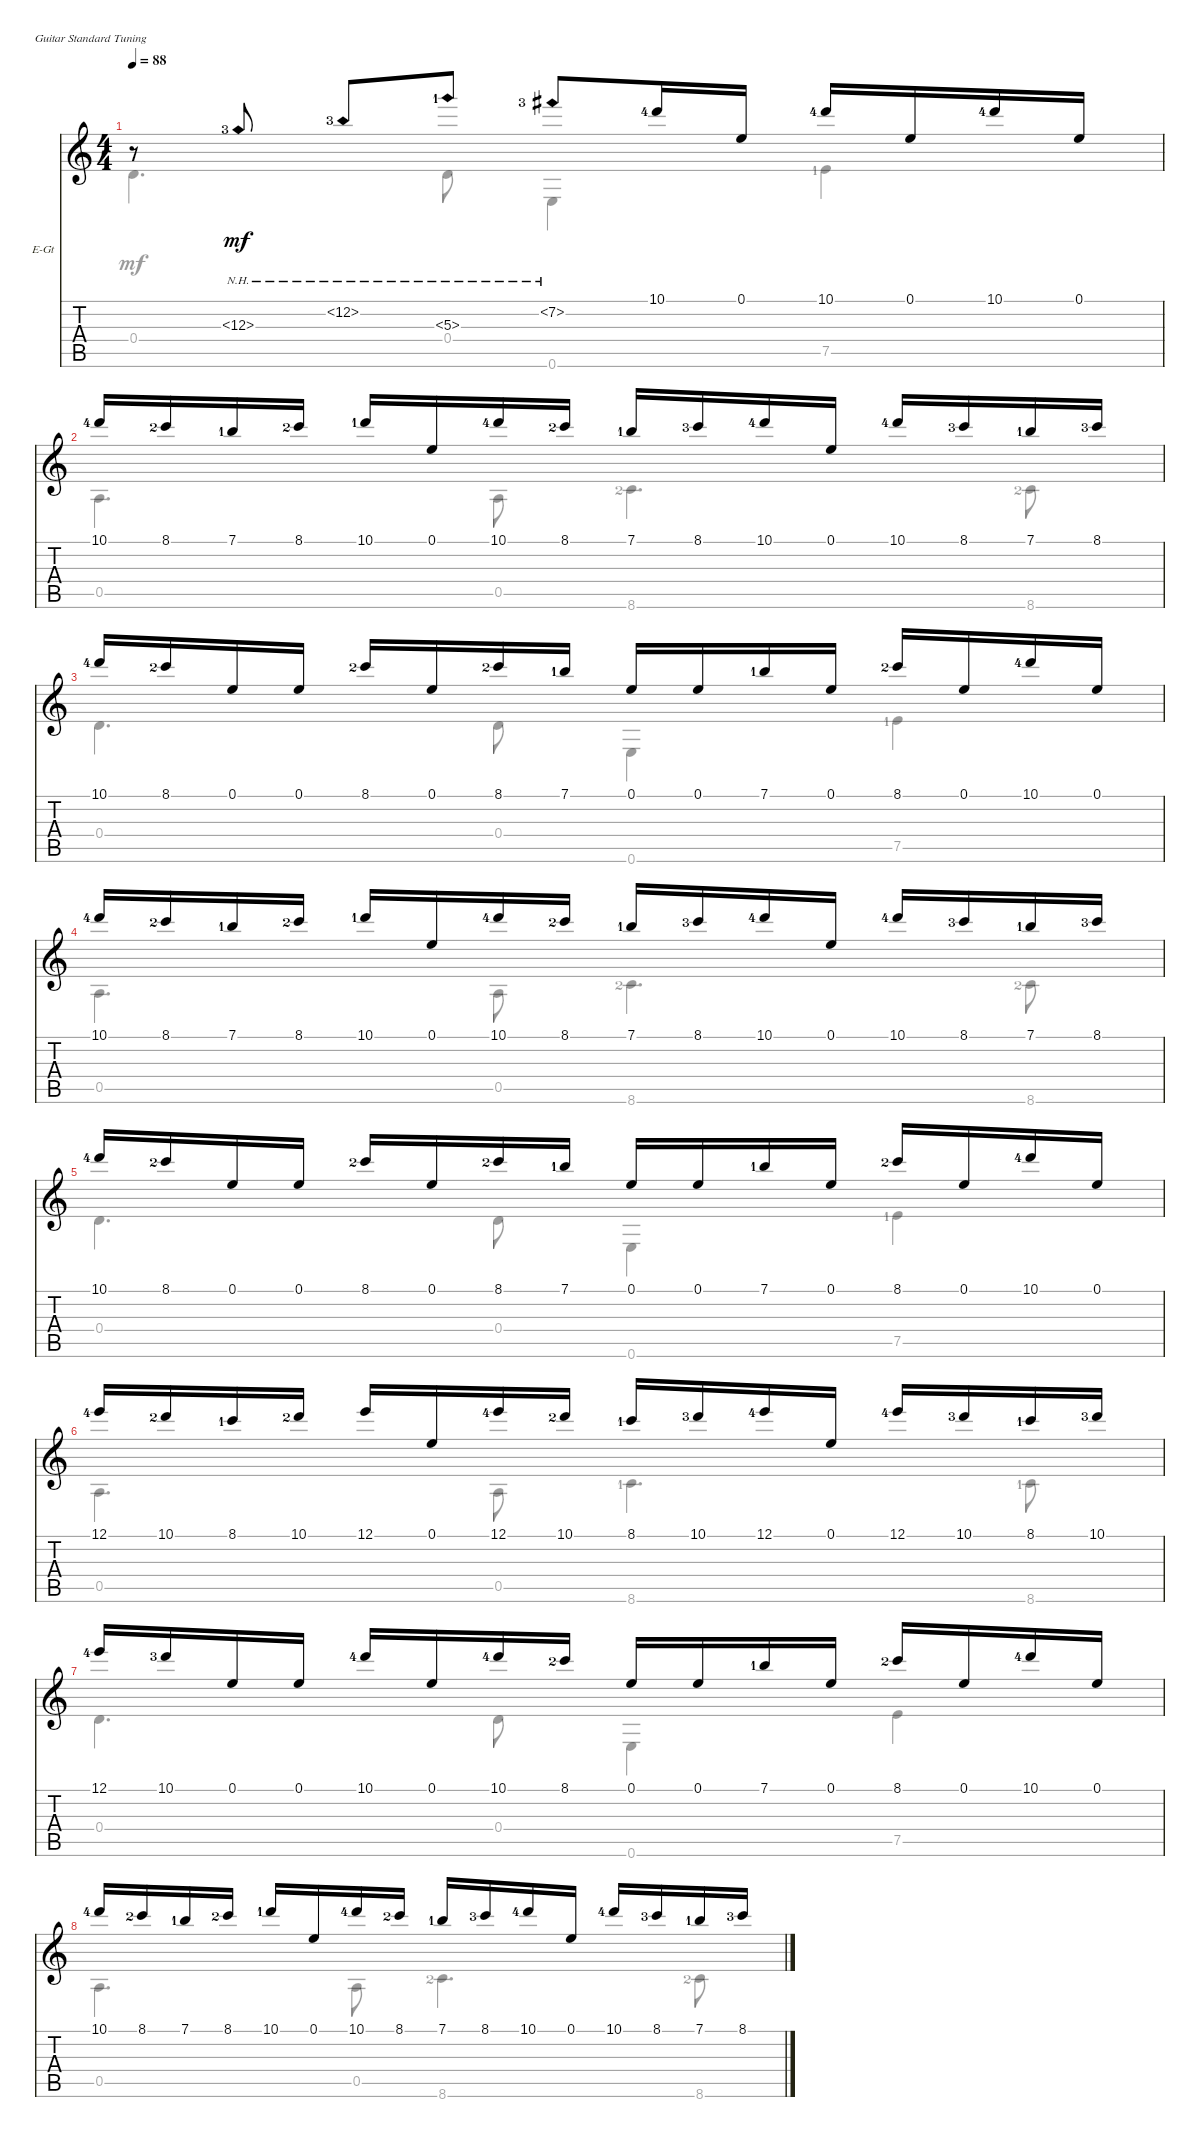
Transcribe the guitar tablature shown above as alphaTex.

\defaultSystemsLayout 4
\bracketExtendMode nobrackets
\firstSystemTrackNameOrientation horizontal
\otherSystemsTrackNameOrientation horizontal
\chordDiagramsInScore
\track ("аккомпанемент" "E-Gt") {instrument electricguitarjazz}
\staff {score tabs}
\tuning (E4 B3 G3 D3 A2 E2)
\voice
\ts (4 4)
\tempo 88
\clef g2
\ks c
r.8{dy mf} 12.3{nh lf 4}.8 12.2{nh lf 4}.8 5.3{nh lf 2}.8 7.2{nh lf 4}.8 10.1{lf 5}.16 0.1.16 10.1{lf 5}.16 0.1.16 10.1{lf 5}.16 0.1.16 |
10.1{lf 5}.16 8.1{lf 3}.16 7.1{lf 2}.16 8.1{lf 3}.16 10.1{lf 2}.16 0.1.16 10.1{lf 5}.16 8.1{lf 3}.16 7.1{lf 2}.16 8.1{lf 4}.16 10.1{lf 5}.16 0.1.16 10.1{lf 5}.16 8.1{lf 4}.16 7.1{lf 2}.16 8.1{lf 4}.16 |
10.1{lf 5}.16 8.1{lf 3}.16 0.1.16 0.1.16 8.1{lf 3}.16 0.1.16 8.1{lf 3}.16 7.1{lf 2}.16 0.1.16 0.1.16 7.1{lf 2}.16 0.1.16 8.1{lf 3}.16 0.1.16 10.1{lf 5}.16 0.1.16 |
10.1{lf 5}.16 8.1{lf 3}.16 7.1{lf 2}.16 8.1{lf 3}.16 10.1{lf 2}.16 0.1.16 10.1{lf 5}.16 8.1{lf 3}.16 7.1{lf 2}.16 8.1{lf 4}.16 10.1{lf 5}.16 0.1.16 10.1{lf 5}.16 8.1{lf 4}.16 7.1{lf 2}.16 8.1{lf 4}.16 |
10.1{lf 5}.16 8.1{lf 3}.16 0.1.16 0.1.16 8.1{lf 3}.16 0.1.16 8.1{lf 3}.16 7.1{lf 2}.16 0.1.16 0.1.16 7.1{lf 2}.16 0.1.16 8.1{lf 3}.16 0.1.16 10.1{lf 5}.16 0.1.16 |
12.1{lf 5}.16 10.1{lf 3}.16 8.1{lf 2}.16 10.1{lf 3}.16 12.1.16 0.1.16 12.1{lf 5}.16 10.1{lf 3}.16 8.1{lf 2}.16 10.1{lf 4}.16 12.1{lf 5}.16 0.1.16 12.1{lf 5}.16 10.1{lf 4}.16 8.1{lf 2}.16 10.1{lf 4}.16 |
12.1{lf 5}.16 10.1{lf 4}.16 0.1.16 0.1.16 10.1{lf 5}.16 0.1.16 10.1{lf 5}.16 8.1{lf 3}.16 0.1.16 0.1.16 7.1{lf 2}.16 0.1.16 8.1{lf 3}.16 0.1.16 10.1{lf 5}.16 0.1.16 |
10.1{lf 5}.16 8.1{lf 3}.16 7.1{lf 2}.16 8.1{lf 3}.16 10.1{lf 2}.16 0.1.16 10.1{lf 5}.16 8.1{lf 3}.16 7.1{lf 2}.16 8.1{lf 4}.16 10.1{lf 5}.16 0.1.16 10.1{lf 5}.16 8.1{lf 4}.16 7.1{lf 2}.16 8.1{lf 4}.16
\voice
\clef g2
\ottava regular
\simile none
\ks c
0.4.4{d dy mf} 0.4.8 0.6.4 7.5{lf 2}.4 |
0.5.4{d} 0.5.8 8.6{lf 3}.4{d} 8.6{lf 3}.8 |
0.4.4{d} 0.4.8 0.6.4 7.5{lf 2}.4 |
0.5.4{d} 0.5.8 8.6{lf 3}.4{d} 8.6{lf 3}.8 |
0.4.4{d} 0.4.8 0.6.4 7.5{lf 2}.4 |
0.5.4{d} 0.5.8 8.6{lf 2}.4{d} 8.6{lf 2}.8 |
0.4.4{d} 0.4.8 0.6.4 7.5.4 |
0.5.4{d} 0.5.8 8.6{lf 3}.4{d} 8.6{lf 3}.8
